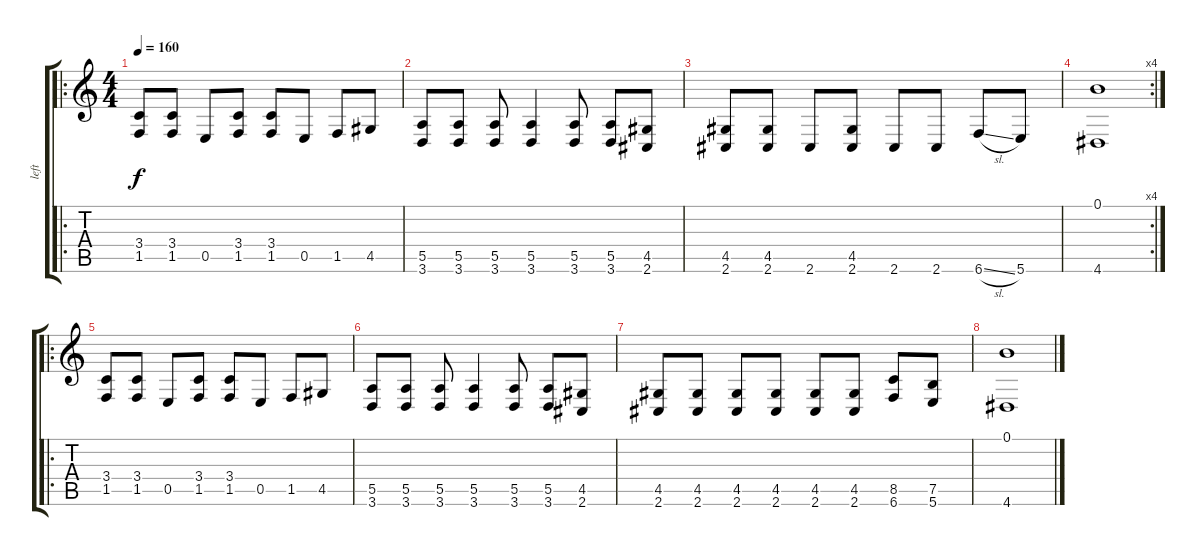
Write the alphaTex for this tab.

\track ("left" "left") {instrument distortionguitar}
\staff {score tabs}
\tuning (B3 Gb3 D3 A2 E2 B1) {hide}
\ro
\ts (4 4)
\tempo 160
\clef g2
\ks c
(3.4 1.5).8{dy f} (3.4 1.5).8 0.5.8 (3.4 1.5).8 (3.4 1.5).8 0.5.8 1.5.8 4.5.8 |
(5.5 3.6).8 (5.5 3.6).8 (5.5 3.6).8 (5.5 3.6).4 (5.5 3.6).8 (5.5 3.6).8 (4.5 2.6).8 |
(4.5 2.6).8 (4.5 2.6).8 2.6.8 (4.5 2.6).8 2.6.8 2.6.8 6.6{sl}.8 5.6.8 |
\rc 4
(0.1 4.6).1 |
\ro
(3.4 1.5).8 (3.4 1.5).8 0.5.8 (3.4 1.5).8 (3.4 1.5).8 0.5.8 1.5.8 4.5.8 |
(5.5 3.6).8 (5.5 3.6).8 (5.5 3.6).8 (5.5 3.6).4 (5.5 3.6).8 (5.5 3.6).8 (4.5 2.6).8 |
(4.5 2.6).8 (4.5 2.6).8 (4.5 2.6).8 (4.5 2.6).8 (4.5 2.6).8 (4.5 2.6).8 (8.5 6.6).8 (7.5 5.6).8 |
(0.1 4.6).1
